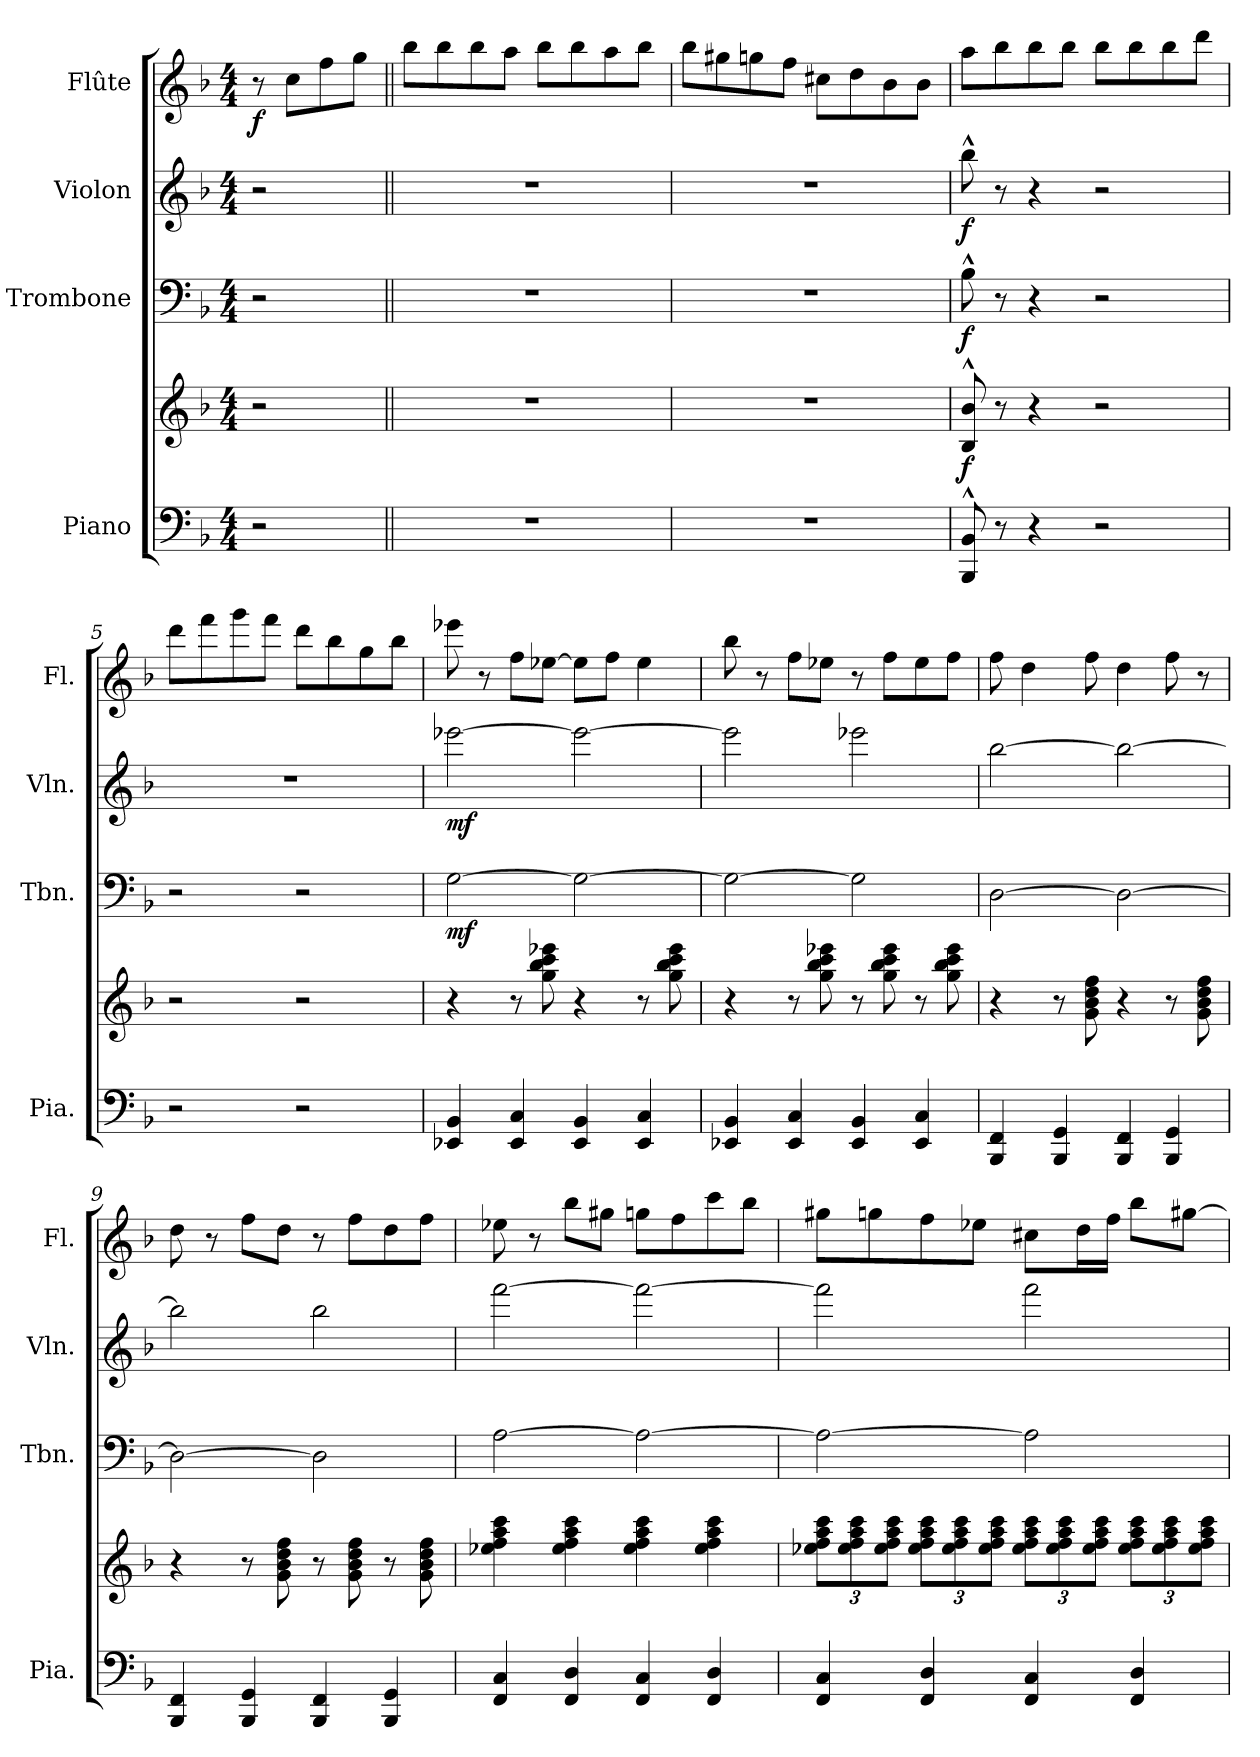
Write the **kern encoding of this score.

**kern	**kern	**dynam	**kern	**dynam	**kern	**dynam	**kern	**dynam
*part4	*part4	*part4	*part3	*part3	*part2	*part2	*part1	*part1
*staff5	*staff4	*staff4/5	*staff3	*staff3	*staff2	*staff2	*staff1	*staff1
*I"Piano	*	*	*I"Trombone	*	*I"Violon	*	*I"Flûte	*
*I'Pia.	*	*	*I'Tbn.	*	*I'Vln.	*	*I'Fl.	*
*clefF4	*clefG2	*	*clefF4	*	*clefG2	*	*clefG2	*
*k[b-]	*k[b-]	*	*k[b-]	*	*k[b-]	*	*k[b-]	*
*M4/4	*M4/4	*	*M4/4	*	*M4/4	*	*M4/4	*
*MM172	*MM172	*	*MM172	*	*MM172	*	*MM172	*
=1	=1	=1	=1	=1	=1	=1	=1	=1
!	!	!	!	!	!	!	!	!LO:DY:b
2r	2r	.	2r	.	2r	.	8r	f
.	.	.	.	.	.	.	8cc\L	.
.	.	.	.	.	.	.	8ff\	.
.	.	.	.	.	.	.	8gg\J	.
=2||	=2||	=2||	=2||	=2||	=2||	=2||	=2||	=2||
1r	1r	.	1r	.	1r	.	8bb-\L	.
.	.	.	.	.	.	.	8bb-\	.
.	.	.	.	.	.	.	8bb-\	.
.	.	.	.	.	.	.	8aa\J	.
.	.	.	.	.	.	.	8bb-\L	.
.	.	.	.	.	.	.	8bb-\	.
.	.	.	.	.	.	.	8aa\	.
.	.	.	.	.	.	.	8bb-\J	.
=3	=3	=3	=3	=3	=3	=3	=3	=3
1r	1r	.	1r	.	1r	.	8bb-\L	.
.	.	.	.	.	.	.	8gg#X\	.
.	.	.	.	.	.	.	8ggn\	.
.	.	.	.	.	.	.	8ff\J	.
.	.	.	.	.	.	.	8cc#X\L	.
.	.	.	.	.	.	.	8dd\	.
.	.	.	.	.	.	.	8b-\	.
.	.	.	.	.	.	.	8b-\J	.
=4	=4	=4	=4	=4	=4	=4	=4	=4
!	!	!LO:DY:b	!	!LO:DY:b	!	!LO:DY:b	!	!
8BBB-/^^ 8BB-/^^	8B-/^^ 8b-/^^	f	8B-^^\	f	8bb-^^\	f	8aa\L	.
8r	8r	.	8r	.	8r	.	8bb-\	.
4r	4r	.	4r	.	4r	.	8bb-\	.
.	.	.	.	.	.	.	8bb-\J	.
2r	2r	.	2r	.	2r	.	8bb-\L	.
.	.	.	.	.	.	.	8bb-\	.
.	.	.	.	.	.	.	8bb-\	.
.	.	.	.	.	.	.	8ddd\J	.
!!LO:LB:g=z
=5	=5	=5	=5	=5	=5	=5	=5	=5
2r	2r	.	2r	.	1r	.	8ddd\L	.
.	.	.	.	.	.	.	8fff\	.
.	.	.	.	.	.	.	8ggg\	.
.	.	.	.	.	.	.	8fff\J	.
2r	2r	.	2r	.	.	.	8ddd\L	.
.	.	.	.	.	.	.	8bb-\	.
.	.	.	.	.	.	.	8gg\	.
.	.	.	.	.	.	.	8bb-\J	.
=6	=6	=6	=6	=6	=6	=6	=6	=6
!	!	!	!	!LO:DY:b	!	!LO:DY:b	!	!
4EE-X/ 4BB-/	4r	.	[2G\	mf	[2eee-X\	mf	8eee-X\	.
.	.	.	.	.	.	.	8r	.
4EE-/ 4C/	8r	.	.	.	.	.	8ff\L	.
.	8gg\ 8bb-\ 8ccc\ 8eee-X\	.	.	.	.	.	[8ee-X\J	.
4EE-/ 4BB-/	4r	.	2G\_	.	2eee-\_	.	8ee-\L]	.
.	.	.	.	.	.	.	8ff\J	.
4EE-/ 4C/	8r	.	.	.	.	.	4ee-\	.
.	8gg\ 8bb-\ 8ccc\ 8eee-\	.	.	.	.	.	.	.
=7	=7	=7	=7	=7	=7	=7	=7	=7
4EE-X/ 4BB-/	4r	.	2G\_	.	2eee-\]	.	8bb-\	.
.	.	.	.	.	.	.	8r	.
4EE-/ 4C/	8r	.	.	.	.	.	8ff\L	.
.	8gg\ 8bb-\ 8ccc\ 8eee-X\	.	.	.	.	.	8ee-X\J	.
4EE-/ 4BB-/	8r	.	2G\]	.	2eee-X\	.	8r	.
.	8gg\ 8bb-\ 8ccc\ 8eee-\	.	.	.	.	.	8ff\L	.
4EE-/ 4C/	8r	.	.	.	.	.	8ee-\	.
.	8gg\ 8bb-\ 8ccc\ 8eee-\	.	.	.	.	.	8ff\J	.
=8	=8	=8	=8	=8	=8	=8	=8	=8
4BBB-/ 4FF/	4r	.	[2D\	.	[2bb-\	.	8ff\	.
.	.	.	.	.	.	.	4dd\	.
4BBB-/ 4GG/	8r	.	.	.	.	.	.	.
.	8g\ 8b-\ 8dd\ 8ff\	.	.	.	.	.	8ff\	.
4BBB-/ 4FF/	4r	.	2D\_	.	2bb-\_	.	4dd\	.
4BBB-/ 4GG/	8r	.	.	.	.	.	8ff\	.
.	8g\ 8b-\ 8dd\ 8ff\	.	.	.	.	.	8r	.
!!LO:PB:g=z
=9	=9	=9	=9	=9	=9	=9	=9	=9
4BBB-/ 4FF/	4r	.	2D\_	.	2bb-\]	.	8dd\	.
.	.	.	.	.	.	.	8r	.
4BBB-/ 4GG/	8r	.	.	.	.	.	8ff\L	.
.	8g\ 8b-\ 8dd\ 8ff\	.	.	.	.	.	8dd\J	.
4BBB-/ 4FF/	8r	.	2D\]	.	2bb-\	.	8r	.
.	8g\ 8b-\ 8dd\ 8ff\	.	.	.	.	.	8ff\L	.
4BBB-/ 4GG/	8r	.	.	.	.	.	8dd\	.
.	8g\ 8b-\ 8dd\ 8ff\	.	.	.	.	.	8ff\J	.
=10	=10	=10	=10	=10	=10	=10	=10	=10
4FF/ 4C/	4ee-X\ 4ff\ 4aa\ 4ccc\	.	[2A\	.	[2fff\	.	8ee-X\	.
.	.	.	.	.	.	.	8r	.
4FF/ 4D/	4ee-\ 4ff\ 4aa\ 4ccc\	.	.	.	.	.	8bb-\L	.
.	.	.	.	.	.	.	8gg#X\J	.
4FF/ 4C/	4ee-\ 4ff\ 4aa\ 4ccc\	.	2A\_	.	2fff\_	.	8ggn\L	.
.	.	.	.	.	.	.	8ff\	.
4FF/ 4D/	4ee-\ 4ff\ 4aa\ 4ccc\	.	.	.	.	.	8ccc\	.
.	.	.	.	.	.	.	8bb-\J	.
=11	=11	=11	=11	=11	=11	=11	=11	=11
*	*Xbrackettup	*	*	*	*	*	*	*
4FF/ 4C/	12ee-X\ 12ff\ 12aa\ 12ccc\L	.	2A\_	.	2fff\]	.	8gg#X\L	.
.	12ee-\ 12ff\ 12aa\ 12ccc\	.	.	.	.	.	.	.
.	.	.	.	.	.	.	8ggn\	.
.	12ee-\ 12ff\ 12aa\ 12ccc\J	.	.	.	.	.	.	.
4FF/ 4D/	12ee-\ 12ff\ 12aa\ 12ccc\L	.	.	.	.	.	8ff\	.
.	12ee-\ 12ff\ 12aa\ 12ccc\	.	.	.	.	.	.	.
.	.	.	.	.	.	.	8ee-X\J	.
.	12ee-\ 12ff\ 12aa\ 12ccc\J	.	.	.	.	.	.	.
4FF/ 4C/	12ee-\ 12ff\ 12aa\ 12ccc\L	.	2A\]	.	2fff\	.	8cc#X\L	.
.	12ee-\ 12ff\ 12aa\ 12ccc\	.	.	.	.	.	.	.
.	.	.	.	.	.	.	16dd\L	.
.	12ee-\ 12ff\ 12aa\ 12ccc\J	.	.	.	.	.	.	.
.	.	.	.	.	.	.	16ff\JJ	.
4FF/ 4D/	12ee-\ 12ff\ 12aa\ 12ccc\L	.	.	.	.	.	8bb-\L	.
.	12ee-\ 12ff\ 12aa\ 12ccc\	.	.	.	.	.	.	.
.	.	.	.	.	.	.	[8gg#X\J	.
.	12ee-\ 12ff\ 12aa\ 12ccc\J	.	.	.	.	.	.	.
=	=	=	=	=	=	=	=	=
*-	*-	*-	*-	*-	*-	*-	*-	*-
